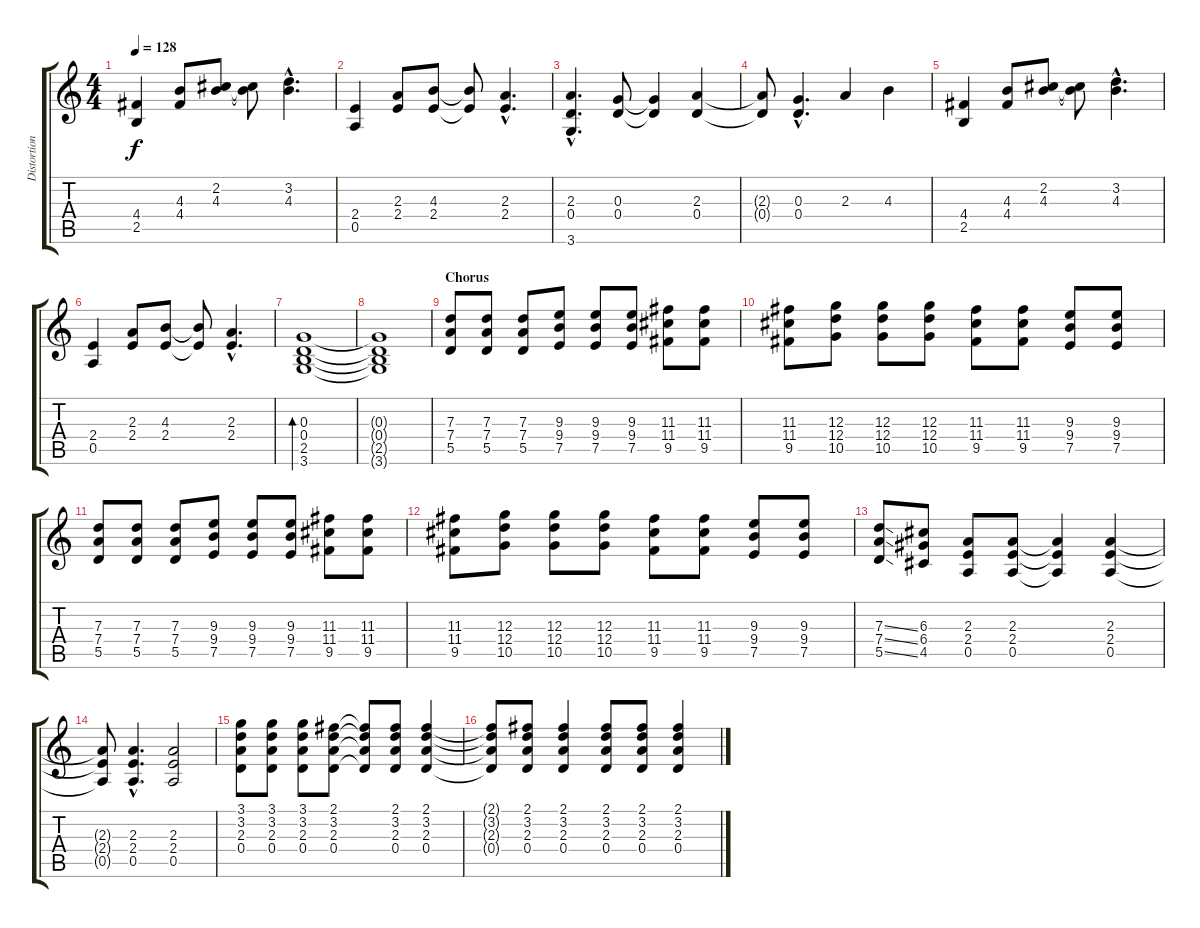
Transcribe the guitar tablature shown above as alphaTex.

\track ("Distortion Guitar" "Distortion") {instrument distortionguitar}
\staff {score tabs}
\tuning (E4 B3 G3 D3 A2 E2) {hide}
\ts (4 4)
\tempo 128
\clef g2
\ks c
(4.4 2.5).4{dy f} (4.3 4.4).8 (2.2 4.3).8 (2.2{t} 4.3{t}).8 (3.2{hac} 4.3{hac}).4{d} |
(2.4 0.5).4 (2.3 2.4).8 (4.3 2.4).8 (4.3{t} 2.4{t}).8 (2.3{hac} 2.4{hac}).4{d} |
(2.3{hac} 0.4{hac} 3.6{hac}).4{d} (0.3 0.4).8 (0.3{t} 0.4{t}).4 (2.3 0.4).4 |
(2.3{t} 0.4{t}).8 (0.3{hac} 0.4{hac}).4{d} 2.3.4 4.3.4 |
(4.4 2.5).4 (4.3 4.4).8 (2.2 4.3).8 (2.2{t} 4.3{t}).8 (3.2{hac} 4.3{hac}).4{d} |
(2.4 0.5).4 (2.3 2.4).8 (4.3 2.4).8 (4.3{t} 2.4{t}).8 (2.3{hac} 2.4{hac}).4{d} |
(0.3 0.4 2.5 3.6).1{bd 60} |
(0.3{t} 0.4{t} 2.5{t} 3.6{t}).1 |
\section ("" "Chorus")
(7.3 7.4 5.5).8 (7.3 7.4 5.5).8 (7.3 7.4 5.5).8 (9.3 9.4 7.5).8 (9.3 9.4 7.5).8 (9.3 9.4 7.5).8 (11.3 11.4 9.5).8 (11.3 11.4 9.5).8 |
(11.3 11.4 9.5).8 (12.3 12.4 10.5).8 (12.3 12.4 10.5).8 (12.3 12.4 10.5).8 (11.3 11.4 9.5).8 (11.3 11.4 9.5).8 (9.3 9.4 7.5).8 (9.3 9.4 7.5).8 |
(7.3 7.4 5.5).8 (7.3 7.4 5.5).8 (7.3 7.4 5.5).8 (9.3 9.4 7.5).8 (9.3 9.4 7.5).8 (9.3 9.4 7.5).8 (11.3 11.4 9.5).8 (11.3 11.4 9.5).8 |
(11.3 11.4 9.5).8 (12.3 12.4 10.5).8 (12.3 12.4 10.5).8 (12.3 12.4 10.5).8 (11.3 11.4 9.5).8 (11.3 11.4 9.5).8 (9.3 9.4 7.5).8 (9.3 9.4 7.5).8 |
(7.3{ss} 7.4{ss} 5.5{ss}).8 (6.3 6.4 4.5).8 (2.3 2.4 0.5).8 (2.3 2.4 0.5).8 (2.3{t} 2.4{t} 0.5{t}).4 (2.3 2.4 0.5).4 |
(2.3{t} 2.4{t} 0.5{t}).8 (2.3{hac} 2.4{hac} 0.5{hac}).4{d} (2.3 2.4 0.5).2 |
(3.1 3.2 2.3 0.4).8 (3.1 3.2 2.3 0.4).8 (3.1 3.2 2.3 0.4).8 (2.1 3.2 2.3 0.4).8 (2.1{t} 3.2{t} 2.3{t} 0.4{t}).8 (2.1 3.2 2.3 0.4).8 (2.1 3.2 2.3 0.4).4 |
(2.1{t} 3.2{t} 2.3{t} 0.4{t}).8 (2.1 3.2 2.3 0.4).8 (2.1 3.2 2.3 0.4).4 (2.1 3.2 2.3 0.4).8 (2.1 3.2 2.3 0.4).8 (2.1 3.2 2.3 0.4).4
